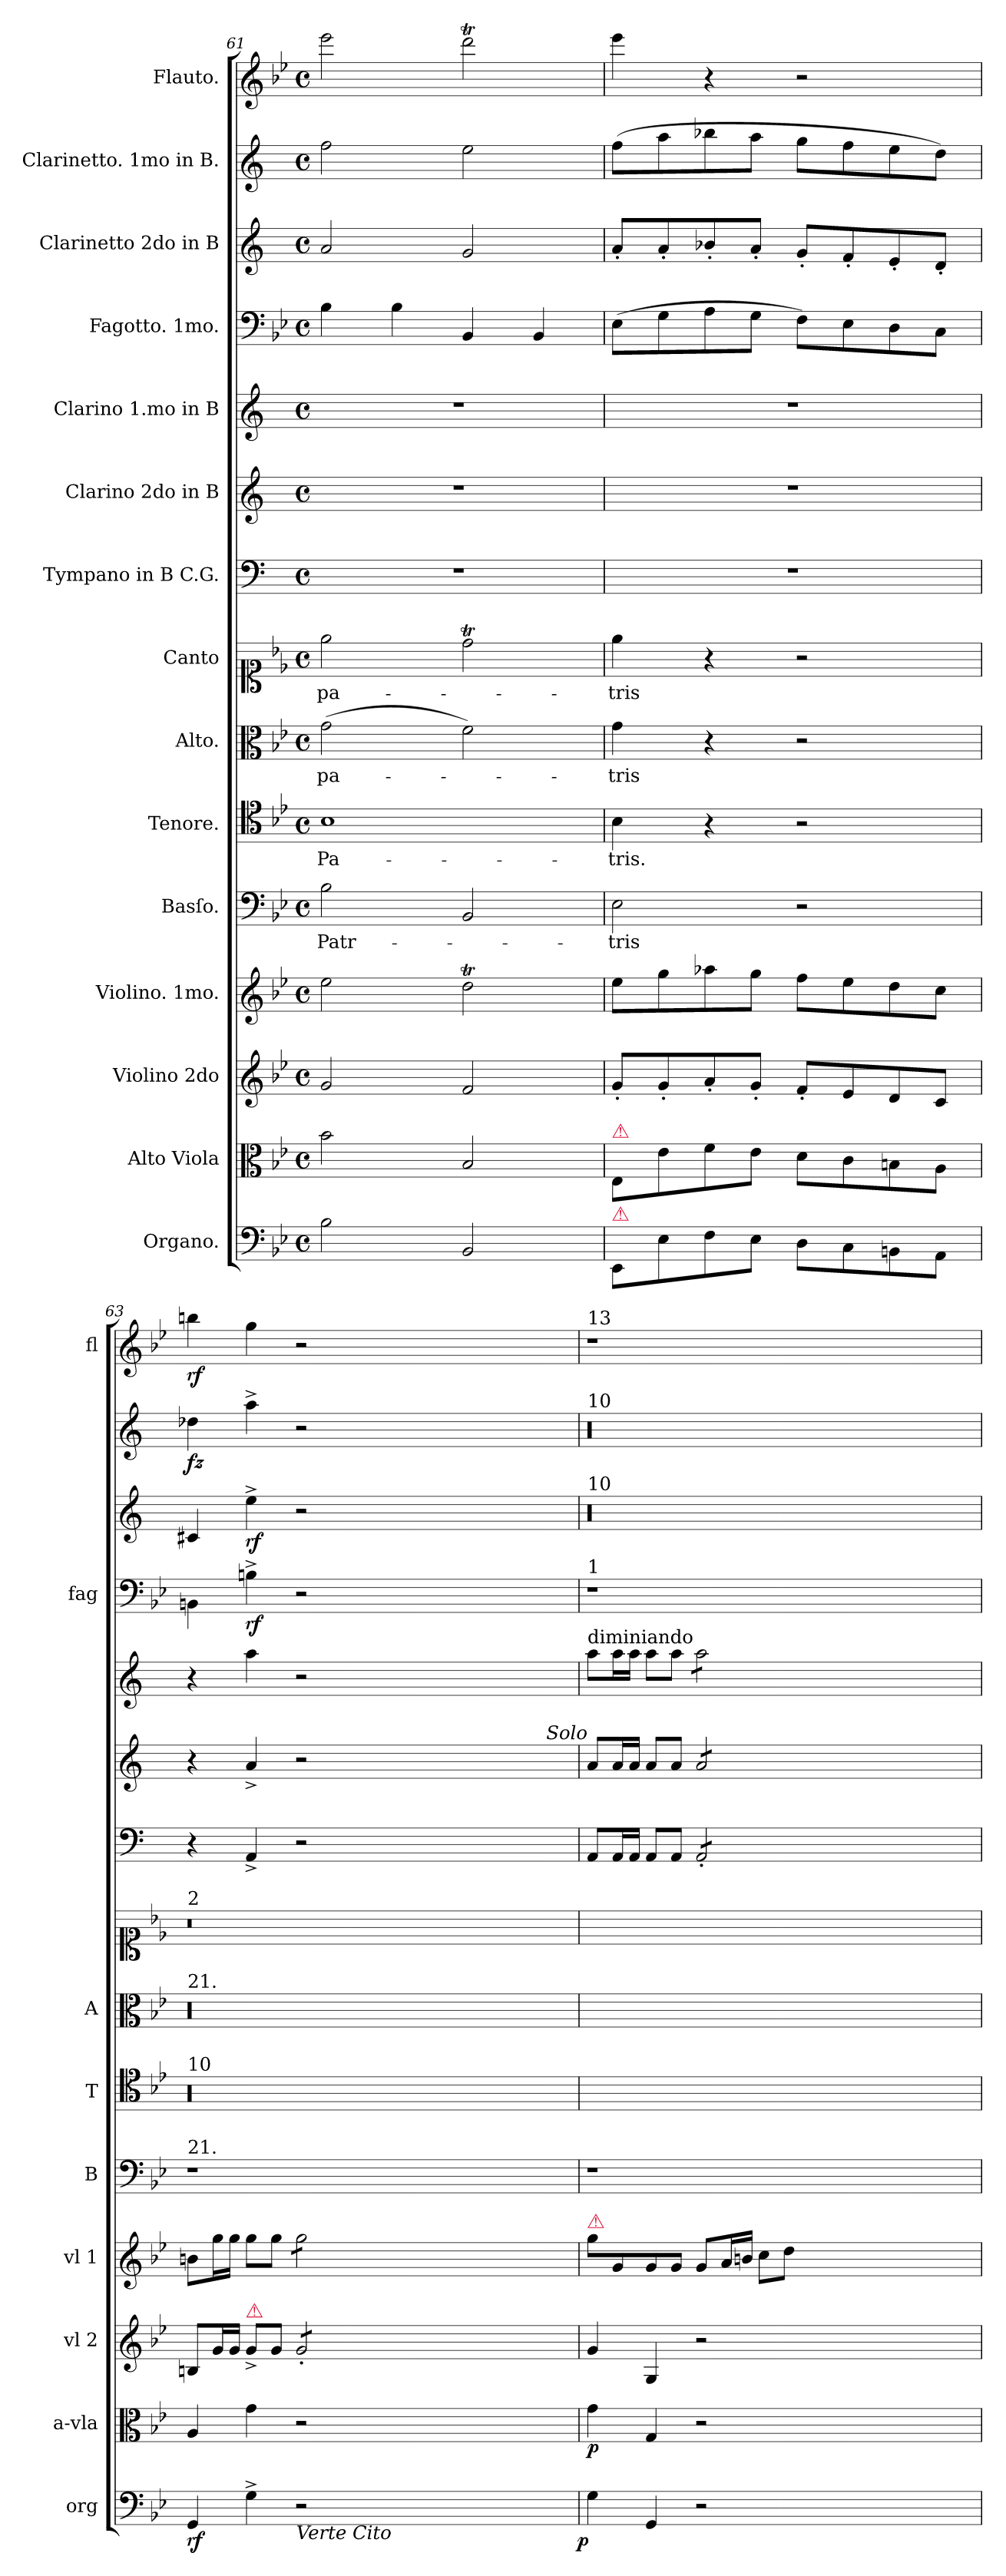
**kern	**dynam	**kern	**dynam	**kern	**dynam	**kern	**dynam	**kern	**text	**kern	**text	**kern	**text	**kern	**text	**kern	**kern	**kern	**kern	**dynam	**kern	**dynam	**kern	**dynam	**kern	**dynam
*part15	*part15	*part14	*part14	*part13	*part13	*part12	*part12	*part11	*part11	*part10	*part10	*part9	*part9	*part8	*part8	*part7	*part6	*part5	*part4	*part4	*part3	*part3	*part2	*part2	*part1	*part1
*staff15	*staff15	*staff14	*staff14	*staff13	*staff13	*staff12	*staff12	*staff11	*staff11	*staff10	*staff10	*staff9	*staff9	*staff8	*staff8	*staff7	*staff6	*staff5	*staff4	*staff4	*staff3	*staff3	*staff2	*staff2	*staff1	*staff1
*I"Organo.	*	*I"Alto Viola	*	*I"Violino 2do	*	*I"Violino. 1mo.	*	*I"Basſo.	*	*I"Tenore.	*	*I"Alto.	*	*I"Canto	*	*I"Tympano in B C.G.	*I"Clarino 2do in B	*I"Clarino 1.mo in B	*I"Fagotto. 1mo.	*	*I"Clarinetto 2do in B	*	*I"Clarinetto. 1mo in B.	*	*I"Flauto.	*
*I'org	*	*I'a-vla	*	*I'vl 2	*	*I'vl 1	*	*I'B	*	*I'T	*	*I'A	*	*	*	*	*	*	*I'fag	*	*	*	*	*	*I'fl	*
*clefF4	*	*clefC3	*	*clefG2	*	*clefG2	*	*clefF4	*	*clefC4	*	*clefC3	*	*clefC1	*	*clefF4	*clefG2	*clefG2	*clefF4	*	*clefG2	*	*clefG2	*	*clefG2	*
*	*	*	*	*	*	*	*	*	*	*	*	*	*	*	*	*ITrd1c2	*ITrd1c2	*ITrd1c2	*	*	*ITrd1c2	*	*ITrd1c2	*	*	*
*k[b-e-]	*	*k[b-e-]	*	*k[b-e-]	*	*k[b-e-]	*	*k[b-e-]	*	*k[b-e-]	*	*k[b-e-]	*	*k[b-e-]	*	*k[b-e-]	*k[b-e-]	*k[b-e-]	*k[b-e-]	*	*k[b-e-]	*	*k[b-e-]	*	*k[b-e-]	*
*B-:	*	*B-:	*	*B-:	*	*B-:	*	*B-:	*	*B-:	*	*B-:	*	*B-:	*	*B-:	*B-:	*B-:	*B-:	*	*B-:	*	*B-:	*	*B-:	*
*M4/4	*	*M4/4	*	*M4/4	*	*M4/4	*	*M4/4	*	*M4/4	*	*M4/4	*	*M4/4	*	*M4/4	*M4/4	*M4/4	*M4/4	*	*M4/4	*	*M4/4	*	*M4/4	*
*met(c)	*	*met(c)	*	*met(c)	*	*met(c)	*	*met(c)	*	*met(c)	*	*met(c)	*	*met(c)	*	*met(c)	*met(c)	*met(c)	*met(c)	*	*met(c)	*	*met(c)	*	*met(c)	*
=61	=61	=61	=61	=61	=61	=61	=61	=61	=61	=61	=61	=61	=61	=61	=61	=61	=61	=61	=61	=61	=61	=61	=61	=61	=61	=61
2B-\	.	2b-\	.	2g/	.	2ee-\	.	2B-\	Patr-	1B-	Pa-	(2g\	pa-	2ee-\	pa-	1r	1r	1r	4B-\	.	2g/	.	2ee-\	.	2eee-\	.
.	.	.	.	.	.	.	.	.	.	.	.	.	.	.	.	.	.	.	4B-\	.	.	.	.	.	.	.
2BB-/	.	2B-/	.	2f/	.	2ddt\	.	2BB-/	.	.	.	2f\)	.	2ddt\	.	.	.	.	4BB-/	.	2f/	.	2dd\	.	2dddt\	.
.	.	.	.	.	.	.	.	.	.	.	.	.	.	.	.	.	.	.	4BB-/	.	.	.	.	.	.	.
=62	=62	=62	=62	=62	=62	=62	=62	=62	=62	=62	=62	=62	=62	=62	=62	=62	=62	=62	=62	=62	=62	=62	=62	=62	=62	=62
!	!	!LO:TX:a:color=crimson:t=⚠	!	!	!	!	!	!	!	!	!	!	!	!	!	!	!	!	!	!	!	!	!	!	!	!
!LO:TX:a:color=crimson:t=⚠	!	!	!	!	!	!	!	!	!	!	!	!	!	!	!	!	!	!	!	!	!	!	!	!	!	!
8EE-/L	.	8E-/L	.	8g'/L	fo	8ee-\L	fo	2E-\	-tris	4B-\	-tris.	4g\	-tris	4ee-\	-tris	1r	1r	1r	(8E-\L	ffor	8g'/L	.	(8ee-\L	.	4eee-\	.
8E-\	.	8e-\	.	8g'/	.	8gg\	.	.	.	.	.	.	.	.	.	.	.	.	8G\	.	8g'/	.	8gg\	.	.	.
8F\	.	8f\	.	8a'/	.	8aa-X\	.	.	.	4r	.	4r	.	4r	.	.	.	.	8A\	.	8a-X'/	.	8aa-X\	.	4r	.
8E-\J	.	8e-\J	.	8g'/J	.	8gg\J	.	.	.	.	.	.	.	.	.	.	.	.	8G\J	.	8g'/J	.	8gg\J	.	.	.
8D\L	.	8d\L	.	8f'/L	.	8ff\L	.	2r	.	2r	.	2r	.	2r	.	.	.	.	8F\L)	.	8f'/L	.	8ff\L	.	2r	.
8C\	.	8c\	.	8e-/	.	8ee-\	.	.	.	.	.	.	.	.	.	.	.	.	8E-\	.	8e-'/	.	8ee-\	.	.	.
8BBn\	.	8Bn\	.	8d/	.	8dd\	.	.	.	.	.	.	.	.	.	.	.	.	8D\	.	8d'/	.	8dd\	.	.	.
8AA\J	.	8A\J	.	8c/J	.	8cc\J	.	.	.	.	.	.	.	.	.	.	.	.	8C\J	.	8c'/J	.	8cc\J)	.	.	.
=63	=63	=63	=63	=63	=63	=63	=63	=63	=63	=63	=63	=63	=63	=63	=63	=63	=63	=63	=63	=63	=63	=63	=63	=63	=63	=63
!	!	!	!	!	!	!	!	!	!	!	!	!	!	!LO:TX:a:t=2	!	!	!	!	!	!	!	!	!	!	!	!
!	!	!	!	!	!	!	!	!	!	!	!	!LO:TX:a:t=21.	!	!	!	!	!	!	!	!	!	!	!	!	!	!
!	!	!	!	!	!	!	!	!	!	!LO:TX:a:t=10	!	!	!	!	!	!	!	!	!	!	!	!	!	!	!	!
!	!	!	!	!	!	!	!	!LO:TX:a:t=21.	!	!	!	!	!	!	!	!	!	!	!	!	!	!	!	!	!	!
4GG/	rf	4A/	.	8Bn/L	.	8bn\L	for	1r	.	00r	.	00r	.	0r	.	4r	4r	4r	4BBn\	.	4Bn/	.	4cc-X\	fz.	4bbn\	rf
.	.	.	.	16g/L	.	16gg\L	.	.	.	.	.	.	.	.	.	.	.	.	.	.	.	.	.	.	.	.
.	.	.	.	16g/JJ	.	16gg\JJ	.	.	.	.	.	.	.	.	.	.	.	.	.	.	.	.	.	.	.	.
!	!	!	!	!LO:TX:a:color=crimson:t=⚠	!	!	!	!	!	!	!	!	!	!	!	!	!	!	!	!	!	!	!	!	!	!
4G^<\	.	4g\	.	8g^/L	.	8gg\L	.	.	.	.	.	.	.	.	.	4GG^>/	4g^>/	4gg\	4Bn^\	rf	4dd^\	rf	4gg^\	.	4gg\	.
.	.	.	.	8g/J	.	8gg\J	.	.	.	.	.	.	.	.	.	.	.	.	.	.	.	.	.	.	.	.
!	!	!	!	!LO:TX:b:t=....	!	!	!	!	!	!	!	!	!	!	!	!	!	!	!	!	!	!	!	!	!	!
!LO:TX:b:i:t=Verte Cito	!	!	!	!	!	!	!	!	!	!	!	!	!	!	!	!	!	!	!	!	!	!	!	!	!	!
*	*	*	*	*tremolo	*	*	*	*	*	*	*	*	*	*	*	*	*	*	*	*	*	*	*	*	*	*
*	*	*	*	*	*	*tremolo	*	*	*	*	*	*	*	*	*	*	*	*	*	*	*	*	*	*	*	*
2r	.	2r	.	8g'/L	.	8gg\L	.	.	.	.	.	.	.	.	.	2r	2r	2r	2r	.	2r	.	2r	.	2r	.
.	.	.	.	8g'/	.	8gg\	.	.	.	.	.	.	.	.	.	.	.	.	.	.	.	.	.	.	.	.
.	.	.	.	8g'/	.	8gg\	.	.	.	.	.	.	.	.	.	.	.	.	.	.	.	.	.	.	.	.
.	.	.	.	8g'/J	.	8gg\J	.	.	.	.	.	.	.	.	.	.	.	.	.	.	.	.	.	.	.	.
*	*	*	*	*	*	*Xtremolo	*	*	*	*	*	*	*	*	*	*	*	*	*	*	*	*	*	*	*	*
*	*	*	*	*Xtremolo	*	*	*	*	*	*	*	*	*	*	*	*	*	*	*	*	*	*	*	*	*	*
0.ryy	.	0.ryy	.	0.ryy	.	0.ryy	.	0.ryy	.	.	.	.	.	.	.	0.ryy	0.ryy	0.ryy	0.ryy	.	0.ryy	.	0.ryy	.	0.ryy	.
.	.	.	.	.	.	.	.	.	.	.	.	.	.	0ryy	.	.	.	.	.	.	.	.	.	.	.	.
=64	=64	=64	=64	=64	=64	=64	=64	=64	=64	=64	=64	=64	=64	=64	=64	=64	=64	=64	=64	=64	=64	=64	=64	=64	=64	=64
!	!	!	!	!	!	!	!	!	!	!	!	!	!	!	!	!	!	!	!	!	!	!	!	!	!LO:TX:a:t=13	!
!	!	!	!	!	!	!	!	!	!	!	!	!	!	!	!	!	!	!	!	!	!	!	!LO:TX:a:t=10	!	!	!
!	!	!	!	!	!	!	!	!	!	!	!	!	!	!	!	!	!	!	!	!	!LO:TX:a:t=10	!	!	!	!	!
!	!	!	!	!	!	!	!	!	!	!	!	!	!	!	!	!	!	!	!LO:TX:a:t=1	!	!	!	!	!	!	!
!	!	!	!	!	!	!	!	!	!	!	!	!	!	!	!	!	!	!LO:TX:a:t=diminiando	!	!	!	!	!	!	!	!
!	!	!	!	!	!	!	!	!	!	!	!	!	!	!	!	!	!LO:TX:a:i:rj:t=Solo	!	!	!	!	!	!	!	!	!
!	!	!	!	!	!	!LO:TX:a:color=crimson:t=⚠	!	!	!	!	!	!	!	!	!	!	!	!	!	!	!	!	!	!	!	!
!	!LO:DY:rj	!	!	!	!	!	!	!	!	!	!	!	!	!	!	!	!	!	!	!	!	!	!	!	!	!
4G\	p.	4g\	p	4g/	.	8gg\L	.	1r	.	00ryy	.	00ryy	.	00ryy	.	8GG/L	8g/L	8gg\L	1r	.	00r	.	00r	.	1r	.
.	.	.	.	.	.	8g/	.	.	.	.	.	.	.	.	.	16GG/L	16g/L	16gg\L	.	.	.	.	.	.	.	.
.	.	.	.	.	.	.	.	.	.	.	.	.	.	.	.	16GG/JJ	16g/JJ	16gg\JJ	.	.	.	.	.	.	.	.
4GG/	.	4G/	.	4G/	.	8g/	.	.	.	.	.	.	.	.	.	8GG/L	8g/L	8gg\L	.	.	.	.	.	.	.	.
.	.	.	.	.	.	8g/J	.	.	.	.	.	.	.	.	.	8GG/J	8g/J	8gg\J	.	.	.	.	.	.	.	.
!	!	!	!	!	!	!	!	!	!	!	!	!	!	!	!	!LO:TX:b:t=....	!	!	!	!	!	!	!	!	!	!
*	*	*	*	*	*	*	*	*	*	*	*	*	*	*	*	*tremolo	*	*	*	*	*	*	*	*	*	*
*	*	*	*	*	*	*	*	*	*	*	*	*	*	*	*	*	*tremolo	*	*	*	*	*	*	*	*	*
*	*	*	*	*	*	*	*	*	*	*	*	*	*	*	*	*	*	*tremolo	*	*	*	*	*	*	*	*
2r	.	2r	.	2r	.	8g/L	.	.	.	.	.	.	.	.	.	8GG'/L	8g/L	8gg\L	.	.	.	.	.	.	.	.
.	.	.	.	.	.	16a/L	.	.	.	.	.	.	.	.	.	8GG'/	8g/	8gg\	.	.	.	.	.	.	.	.
.	.	.	.	.	.	16bn/JJ	.	.	.	.	.	.	.	.	.	.	.	.	.	.	.	.	.	.	.	.
.	.	.	.	.	.	8cc\L	.	.	.	.	.	.	.	.	.	8GG'/	8g/	8gg\	.	.	.	.	.	.	.	.
.	.	.	.	.	.	8dd\J	.	.	.	.	.	.	.	.	.	8GG'/J	8g/J	8gg\J	.	.	.	.	.	.	.	.
*	*	*	*	*	*	*	*	*	*	*	*	*	*	*	*	*	*	*Xtremolo	*	*	*	*	*	*	*	*
*	*	*	*	*	*	*	*	*	*	*	*	*	*	*	*	*	*Xtremolo	*	*	*	*	*	*	*	*	*
*	*	*	*	*	*	*	*	*	*	*	*	*	*	*	*	*Xtremolo	*	*	*	*	*	*	*	*	*	*
0.ryy	.	0.ryy	.	0.ryy	.	0.ryy	.	0.ryy	.	.	.	.	.	.	.	0.ryy	0.ryy	0.ryy	0.ryy	.	.	.	.	.	0.ryy	.
=	=	=	=	=	=	=	=	=	=	=	=	=	=	=	=	=	=	=	=	=	=	=	=	=	=	=
*-	*-	*-	*-	*-	*-	*-	*-	*-	*-	*-	*-	*-	*-	*-	*-	*-	*-	*-	*-	*-	*-	*-	*-	*-	*-	*-
